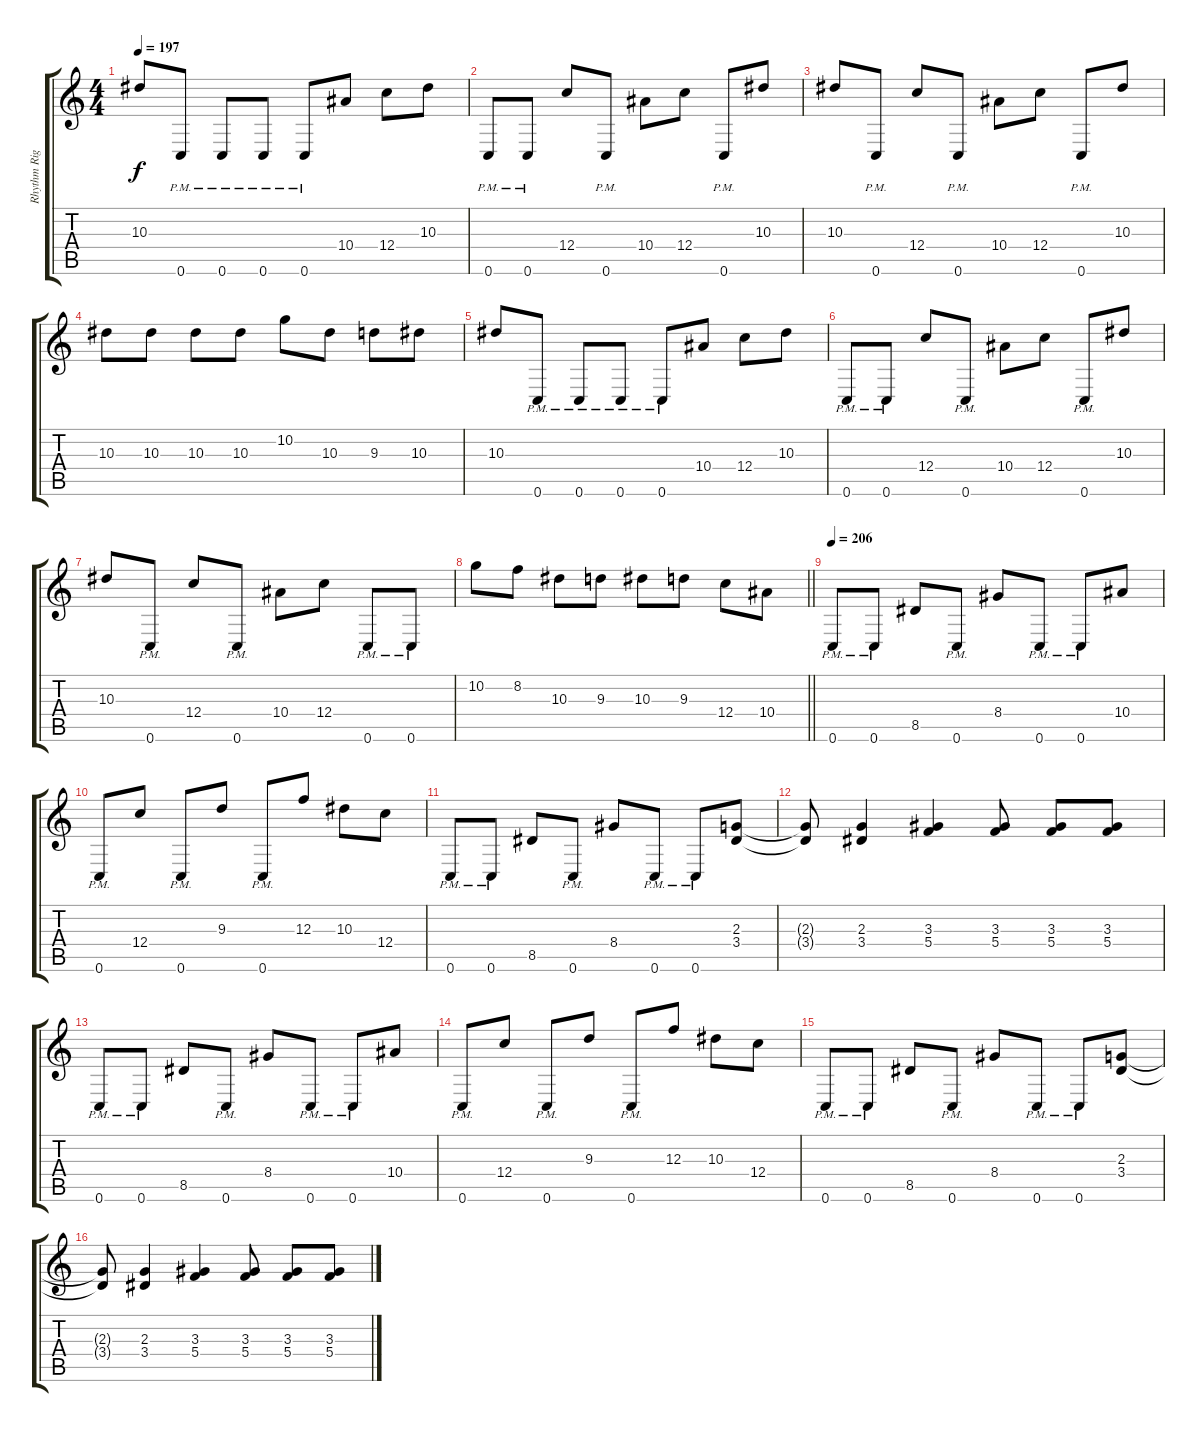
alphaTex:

\track ("Rhythm Right" "Rhythm Rig") {instrument distortionguitar}
\staff {score tabs}
\tuning (D4 A3 F3 C3 G2 C2) {hide}
\ts (4 4)
\section ("" "")
\tempo 197
\clef g2
\ks c
10.3.8{dy f} 0.6{pm}.8 0.6{pm}.8 0.6{pm}.8 0.6{pm}.8 10.4.8 12.4.8 10.3.8 |
0.6{pm}.8 0.6{pm}.8 12.4.8 0.6{pm}.8 10.4.8 12.4.8 0.6{pm}.8 10.3.8 |
10.3.8 0.6{pm}.8 12.4.8 0.6{pm}.8 10.4.8 12.4.8 0.6{pm}.8 10.3.8 |
10.3.8 10.3.8 10.3.8 10.3.8 10.2.8 10.3.8 9.3.8 10.3.8 |
10.3.8 0.6{pm}.8 0.6{pm}.8 0.6{pm}.8 0.6{pm}.8 10.4.8 12.4.8 10.3.8 |
0.6{pm}.8 0.6{pm}.8 12.4.8 0.6{pm}.8 10.4.8 12.4.8 0.6{pm}.8 10.3.8 |
10.3.8 0.6{pm}.8 12.4.8 0.6{pm}.8 10.4.8 12.4.8 0.6{pm}.8 0.6{pm}.8 |
\barLineRight lightlight
10.2.8 8.2.8 10.3.8 9.3.8 10.3.8 9.3.8 12.4.8 10.4.8 |
\section ("" "")
\tempo 206
0.6{pm}.8 0.6{pm}.8 8.5.8 0.6{pm}.8 8.4.8 0.6{pm}.8 0.6{pm}.8 10.4.8 |
0.6{pm}.8 12.4.8 0.6{pm}.8 9.3.8 0.6{pm}.8 12.3.8 10.3.8 12.4.8 |
0.6{pm}.8 0.6{pm}.8 8.5.8 0.6{pm}.8 8.4.8 0.6{pm}.8 0.6{pm}.8 (2.3 3.4).8 |
(2.3{t} 3.4{t}).8 (2.3 3.4).4 (3.3 5.4).4 (3.3 5.4).8 (3.3 5.4).8 (3.3 5.4).8 |
0.6{pm}.8 0.6{pm}.8 8.5.8 0.6{pm}.8 8.4.8 0.6{pm}.8 0.6{pm}.8 10.4.8 |
0.6{pm}.8 12.4.8 0.6{pm}.8 9.3.8 0.6{pm}.8 12.3.8 10.3.8 12.4.8 |
0.6{pm}.8 0.6{pm}.8 8.5.8 0.6{pm}.8 8.4.8 0.6{pm}.8 0.6{pm}.8 (2.3 3.4).8 |
(2.3{t} 3.4{t}).8 (2.3 3.4).4 (3.3 5.4).4 (3.3 5.4).8 (3.3 5.4).8 (3.3 5.4).8
